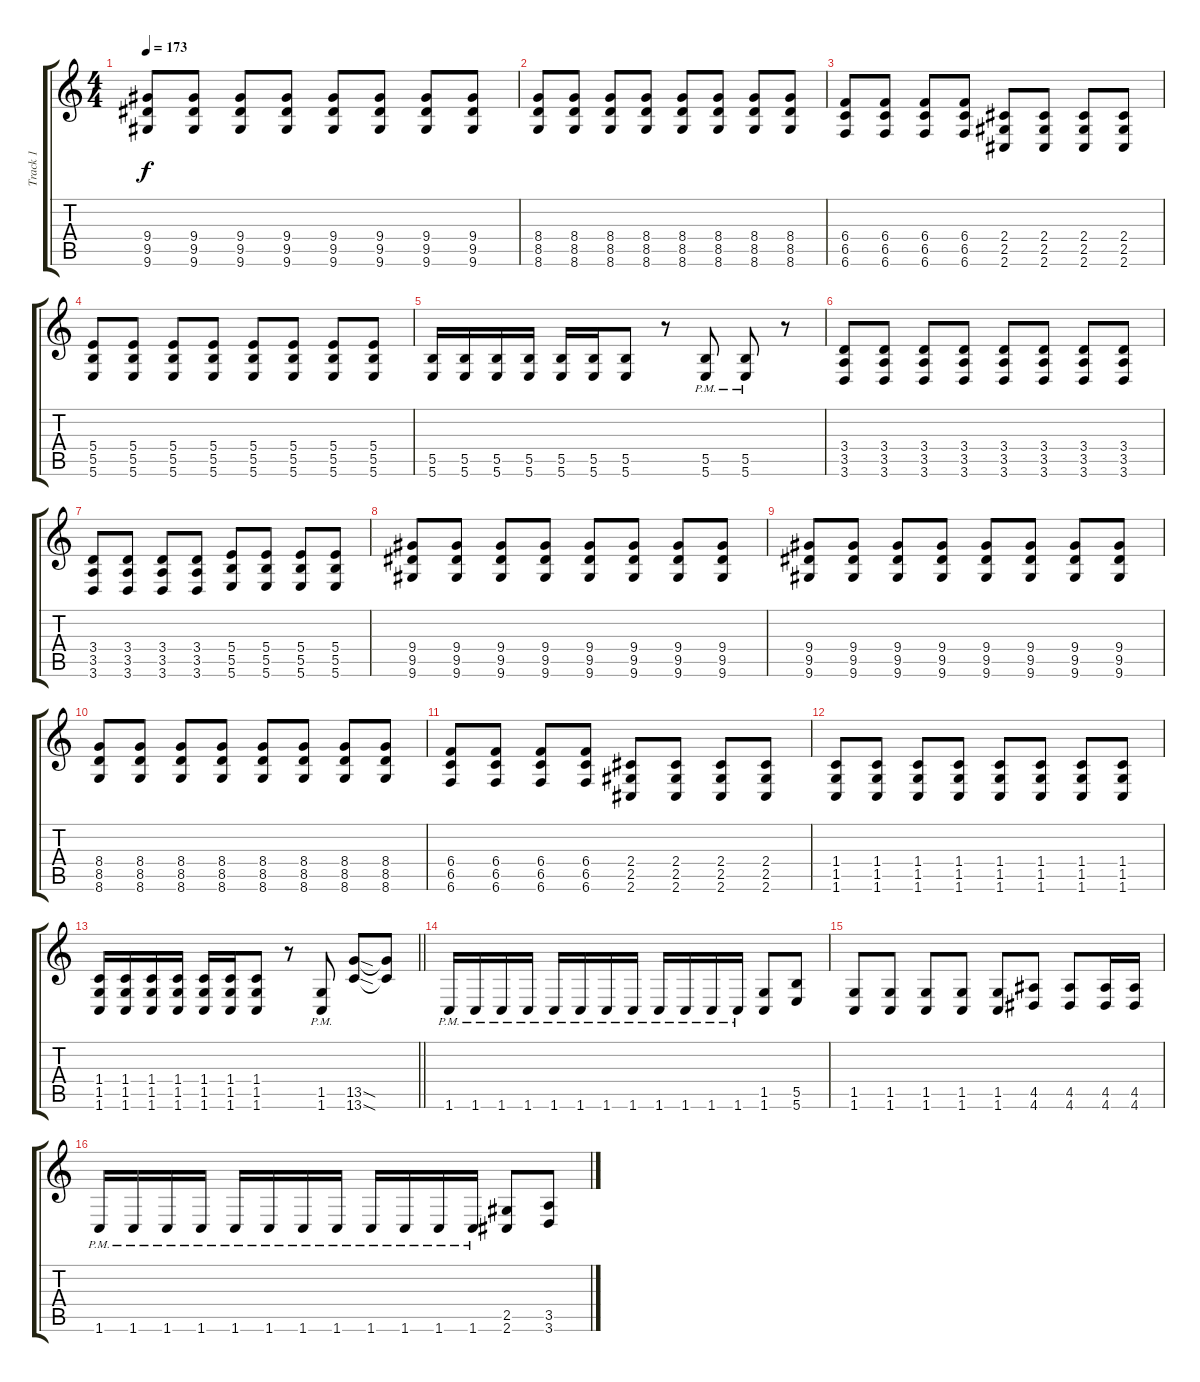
\track ("Track 1" "Track 1") {instrument distortionguitar}
\staff {score tabs}
\tuning (Db4 Ab3 E3 B2 Gb2 B1) {hide}
\ts (4 4)
\tempo 173
\clef g2
\ks c
(9.4 9.5 9.6).8{dy f} (9.4 9.5 9.6).8 (9.4 9.5 9.6).8 (9.4 9.5 9.6).8 (9.4 9.5 9.6).8 (9.4 9.5 9.6).8 (9.4 9.5 9.6).8 (9.4 9.5 9.6).8 |
(8.4 8.5 8.6).8 (8.4 8.5 8.6).8 (8.4 8.5 8.6).8 (8.4 8.5 8.6).8 (8.4 8.5 8.6).8 (8.4 8.5 8.6).8 (8.4 8.5 8.6).8 (8.4 8.5 8.6).8 |
(6.4 6.5 6.6).8 (6.4 6.5 6.6).8 (6.4 6.5 6.6).8 (6.4 6.5 6.6).8 (2.4 2.5 2.6).8 (2.4 2.5 2.6).8 (2.4 2.5 2.6).8 (2.4 2.5 2.6).8 |
(5.4 5.5 5.6).8 (5.4 5.5 5.6).8 (5.4 5.5 5.6).8 (5.4 5.5 5.6).8 (5.4 5.5 5.6).8 (5.4 5.5 5.6).8 (5.4 5.5 5.6).8 (5.4 5.5 5.6).8 |
(5.5 5.6).16 (5.5 5.6).16 (5.5 5.6).16 (5.5 5.6).16 (5.5 5.6).16 (5.5 5.6).16 (5.5 5.6).8 r.8 (5.5{pm} 5.6{pm}).8 (5.5{pm} 5.6{pm}).8 r.8 |
(3.4 3.5 3.6).8 (3.4 3.5 3.6).8 (3.4 3.5 3.6).8 (3.4 3.5 3.6).8 (3.4 3.5 3.6).8 (3.4 3.5 3.6).8 (3.4 3.5 3.6).8 (3.4 3.5 3.6).8 |
(3.4 3.5 3.6).8 (3.4 3.5 3.6).8 (3.4 3.5 3.6).8 (3.4 3.5 3.6).8 (5.4 5.5 5.6).8 (5.4 5.5 5.6).8 (5.4 5.5 5.6).8 (5.4 5.5 5.6).8 |
(9.4 9.5 9.6).8 (9.4 9.5 9.6).8 (9.4 9.5 9.6).8 (9.4 9.5 9.6).8 (9.4 9.5 9.6).8 (9.4 9.5 9.6).8 (9.4 9.5 9.6).8 (9.4 9.5 9.6).8 |
(9.4 9.5 9.6).8 (9.4 9.5 9.6).8 (9.4 9.5 9.6).8 (9.4 9.5 9.6).8 (9.4 9.5 9.6).8 (9.4 9.5 9.6).8 (9.4 9.5 9.6).8 (9.4 9.5 9.6).8 |
(8.4 8.5 8.6).8 (8.4 8.5 8.6).8 (8.4 8.5 8.6).8 (8.4 8.5 8.6).8 (8.4 8.5 8.6).8 (8.4 8.5 8.6).8 (8.4 8.5 8.6).8 (8.4 8.5 8.6).8 |
(6.4 6.5 6.6).8 (6.4 6.5 6.6).8 (6.4 6.5 6.6).8 (6.4 6.5 6.6).8 (2.4 2.5 2.6).8 (2.4 2.5 2.6).8 (2.4 2.5 2.6).8 (2.4 2.5 2.6).8 |
(1.4 1.5 1.6).8 (1.4 1.5 1.6).8 (1.4 1.5 1.6).8 (1.4 1.5 1.6).8 (1.4 1.5 1.6).8 (1.4 1.5 1.6).8 (1.4 1.5 1.6).8 (1.4 1.5 1.6).8 |
\barLineRight lightlight
(1.4 1.5 1.6).16 (1.4 1.5 1.6).16 (1.4 1.5 1.6).16 (1.4 1.5 1.6).16 (1.4 1.5 1.6).16 (1.4 1.5 1.6).16 (1.4 1.5 1.6).8 r.8 (1.5{pm} 1.6{pm}).8 (13.5{sod} 13.6{sod}).8 (13.5{t} 13.6{t}).8 |
1.6{pm}.16 1.6{pm}.16 1.6{pm}.16 1.6{pm}.16 1.6{pm}.16 1.6{pm}.16 1.6{pm}.16 1.6{pm}.16 1.6{pm}.16 1.6{pm}.16 1.6{pm}.16 1.6{pm}.16 (1.5 1.6).8 (5.5 5.6).8 |
(1.5 1.6).8 (1.5 1.6).8 (1.5 1.6).8 (1.5 1.6).8 (1.5 1.6).8 (4.5 4.6).8 (4.5 4.6).8 (4.5 4.6).16 (4.5 4.6).16 |
1.6{pm}.16 1.6{pm}.16 1.6{pm}.16 1.6{pm}.16 1.6{pm}.16 1.6{pm}.16 1.6{pm}.16 1.6{pm}.16 1.6{pm}.16 1.6{pm}.16 1.6{pm}.16 1.6{pm}.16 (2.5 2.6).8 (3.5 3.6).8
